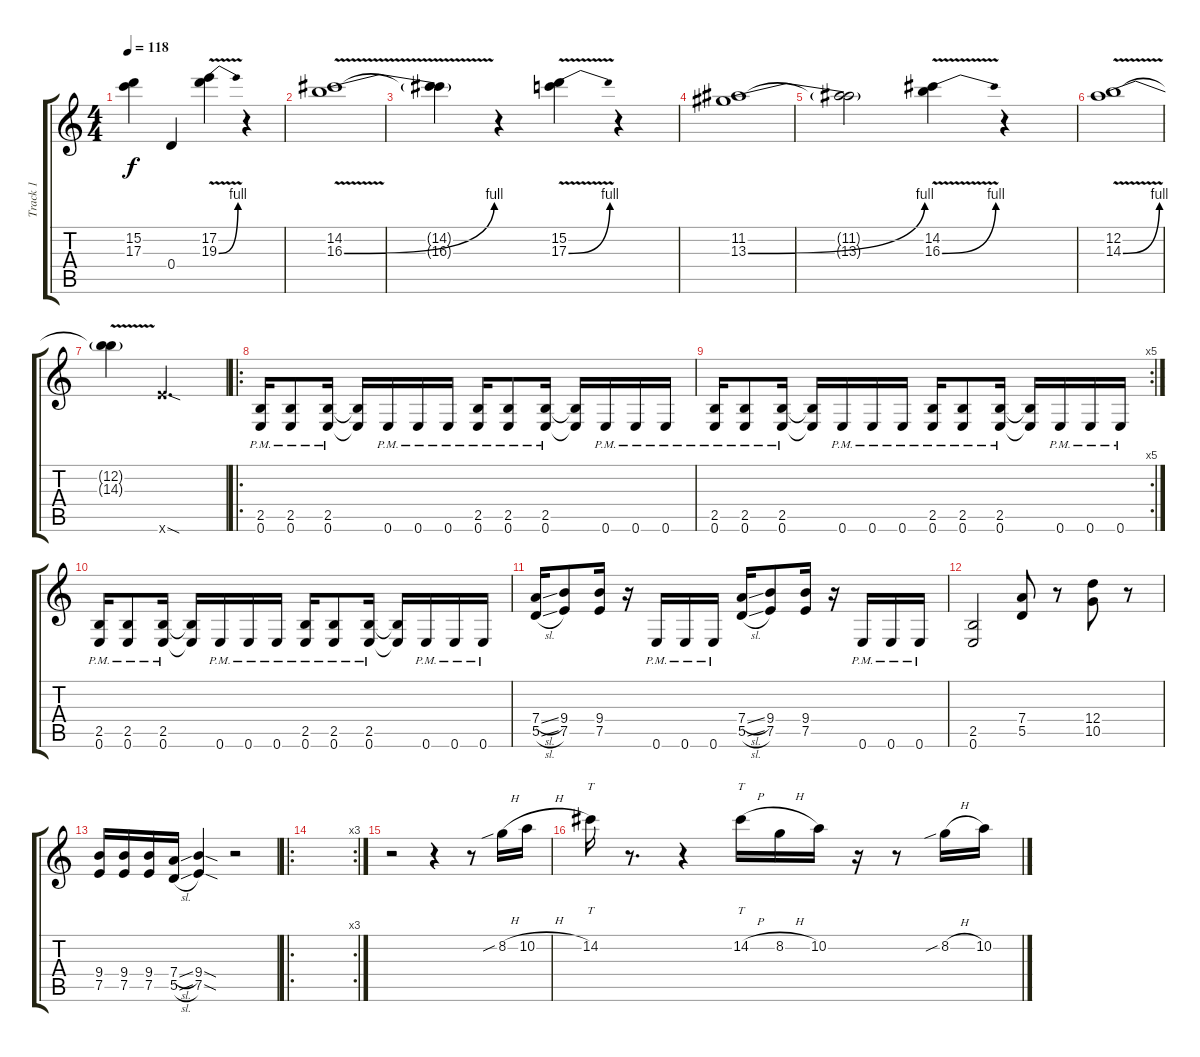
\track ("Track 1" "Track 1") {instrument overdrivenguitar}
\staff {score tabs}
\tuning (E4 B3 G3 D3 A2 E2) {hide}
\ts (4 4)
\tempo 118
\clef g2
\ks c
(15.2{t} 17.3{t}).4{dy f} 0.4.4 (17.2 19.3{be (bend 0 0 60 4) v}).4 r.4 |
(14.2 16.3{be (bend 0 0 60 4) v}).1 |
(14.2{t} 16.3{t}).4 r.4 (15.2 17.3{be (bend 0 0 60 4) v}).4 r.4 |
(11.2 13.3{be (bend 0 0 60 4)}).1 |
(11.2{t} 13.3{t}).2 (14.2 16.3{be (bend 0 0 60 4) v}).4 r.4 |
(12.2 14.3{be (bend 0 0 60 4) v}).1 |
(12.2{t} 14.3{t}).4 12.6{sod x}.2{d} |
\ro
(2.5{pm} 0.6{pm}).16 (2.5{pm} 0.6{pm}).8 (2.5{pm} 0.6{pm}).16 (2.5{t} 0.6{t}).16 0.6{pm}.16 0.6{pm}.16 0.6{pm}.16 (2.5{pm} 0.6{pm}).16 (2.5{pm} 0.6{pm}).8 (2.5{pm} 0.6{pm}).16 (2.5{t} 0.6{t}).16 0.6{pm}.16 0.6{pm}.16 0.6{pm}.16 |
\rc 5
(2.5{pm} 0.6{pm}).16 (2.5{pm} 0.6{pm}).8 (2.5{pm} 0.6{pm}).16 (2.5{t} 0.6{t}).16 0.6{pm}.16 0.6{pm}.16 0.6{pm}.16 (2.5{pm} 0.6{pm}).16 (2.5{pm} 0.6{pm}).8 (2.5{pm} 0.6{pm}).16 (2.5{t} 0.6{t}).16 0.6{pm}.16 0.6{pm}.16 0.6{pm}.16 |
(2.5{pm} 0.6{pm}).16 (2.5{pm} 0.6{pm}).8 (2.5{pm} 0.6{pm}).16 (2.5{t} 0.6{t}).16 0.6{pm}.16 0.6{pm}.16 0.6{pm}.16 (2.5{pm} 0.6{pm}).16 (2.5{pm} 0.6{pm}).8 (2.5{pm} 0.6{pm}).16 (2.5{t} 0.6{t}).16 0.6{pm}.16 0.6{pm}.16 0.6{pm}.16 |
(7.4{sl} 5.5{sl}).16 (9.4 7.5).8 (9.4 7.5).16 r.16 0.6{pm}.16 0.6{pm}.16 0.6{pm}.16 (7.4{sl} 5.5{sl}).16 (9.4 7.5).8 (9.4 7.5).16 r.16 0.6{pm}.16 0.6{pm}.16 0.6{pm}.16 |
(2.5 0.6).2 (7.4 5.5).8 r.8 (12.4 10.5).8 r.8 |
(9.4 7.5).16 (9.4 7.5).16 (9.4 7.5).16 (7.4{sl} 5.5{sl}).16 (9.4{sod} 7.5{sod}).4 r.2 |
\ro
\rc 3
|
r.2 r.4 r.8 8.2{sib h}.16 10.2{h}.16 |
14.2.16{tt} r.8{d} r.4 14.2{h}.16{tt} 8.2{h}.16 10.2.16 r.16 r.8 8.2{sib h}.16 10.2{h}.16
